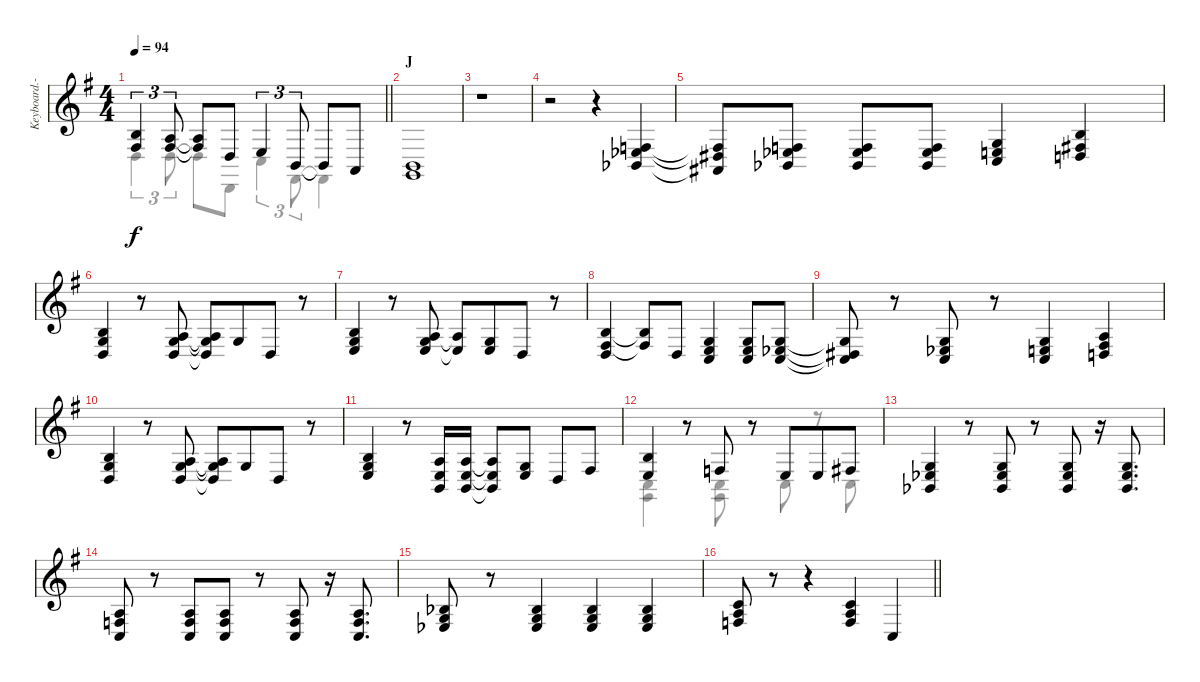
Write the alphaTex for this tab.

\track ("Keyboard.-II" "Keyboard.-") {instrument brightacousticpiano}
\staff {score}
\tuning (E4 B3 G3 D3 A2 E2 B1) {hide}
\voice
\ts (4 4)
\tempo 94
\clef g2
\barLineRight lightlight
\ks g
(0.2 4.4).4{tu (3 2) dy f} (2.3 4.4).8{tu (3 2)} (2.3{t} 4.4{t}).8 0.4.8 2.4.4{tu (3 2)} 2.5.8{tu (3 2)} 2.5{t}.8 0.5.8 |
\section ("" "J")
(2.5 3.6).1 |
r.1 |
r.2 r.4 (3.4 6.5{acc b} 6.6{acc b}).4 |
(3.4{t} 6.5{t} 6.6{t}).8 (3.4 6.5{acc b} 6.6{acc b}).8 (3.4 6.5{acc b} 6.6{acc b}).8 (3.4 6.5{acc b} 6.6{acc b}).8 (0.3 2.4 3.5).4 (0.2 4.4 5.5).4 |
(0.2 0.3 0.4).4 r.8 (2.3 5.4 5.5).8 (2.3{t} 5.4{t} 5.5{t}).8 5.4.8{beam merge} 5.5.8 r.8 |
(0.2 0.3 2.4).4 r.8 (2.3 5.4 7.5).8 (2.3{t} 7.5{t}).8 (5.4 7.5).8{beam merge} 5.5.8 r.8 |
(0.2 4.4 5.5).4 (0.2{t} 4.4{t}).8 0.4.8 (0.3 2.4 3.5).4 (0.3 2.4 3.5).8 (0.3 1.4{acc b} 3.5).8 |
(0.3{t} 1.4{t} 3.5{t}).8 r.8 (0.3 1.4{acc b} 3.5).8 r.8 (0.3 2.4 3.5).4 (2.3 4.4 5.5).4 |
(0.2 0.3 0.4).4 r.8 (2.3 5.4 5.5).8 (2.3{t} 5.4{t} 5.5{t}).8 5.4.8{beam merge} 5.5.8 r.8 |
(0.2 0.3 2.4).4 r.8 (2.3 2.4 2.5).16 (2.3 2.4 2.5).16 (2.3{t} 2.4{t} 2.5{t}).8 (0.3 2.4).8 5.5.8 4.4.8 |
(0.2 2.4).4 r.8 3.4.8 r.8 2.4.8{beam merge} 2.4.8 4.4.8 |
(0.3 1.4{acc b} 1.5{acc b}).4 r.8 (0.3 1.4{acc b} 1.5{acc b}).8 r.8 (0.3 1.4{acc b} 1.5{acc b}).8 r.16 (0.3 1.4{acc b} 1.5{acc b}).8{d} |
(2.3 3.4 3.5).8 r.8 (2.3 3.4 3.5).8 (2.3 3.4 3.5).8 r.8 (2.3 3.4 3.5).8 r.16 (2.3 3.4 3.5).8{d} |
(3.3{acc b} 5.4 6.5{acc b}).8 r.8 (3.3{acc b} 5.4 6.5{acc b}).4 (3.3{acc b} 5.4 6.5{acc b}).4 (3.3{acc b} 5.4 6.5{acc b}).4 |
\barLineRight lightlight
(1.2 2.3 3.4).8 r.8 r.4 (1.2 2.3 3.4).4 3.5.4
\voice
\clef g2
\ottava regular
\simile none
\barLineRight lightlight
\ks g
5.5.4{tu (3 2) dy f} 5.5.8{tu (3 2)} 5.5{t}.8 3.7.8 3.5.4{tu (3 2)} 2.6.8{tu (3 2)} 2.6{t}.4 |
|
|
|
|
|
|
|
|
|
|
(3.5 3.6).4 r.8 (3.5 3.6).8 r.8 3.5.8 r.8 3.5.8 |
|
|
|
\barLineRight lightlight
